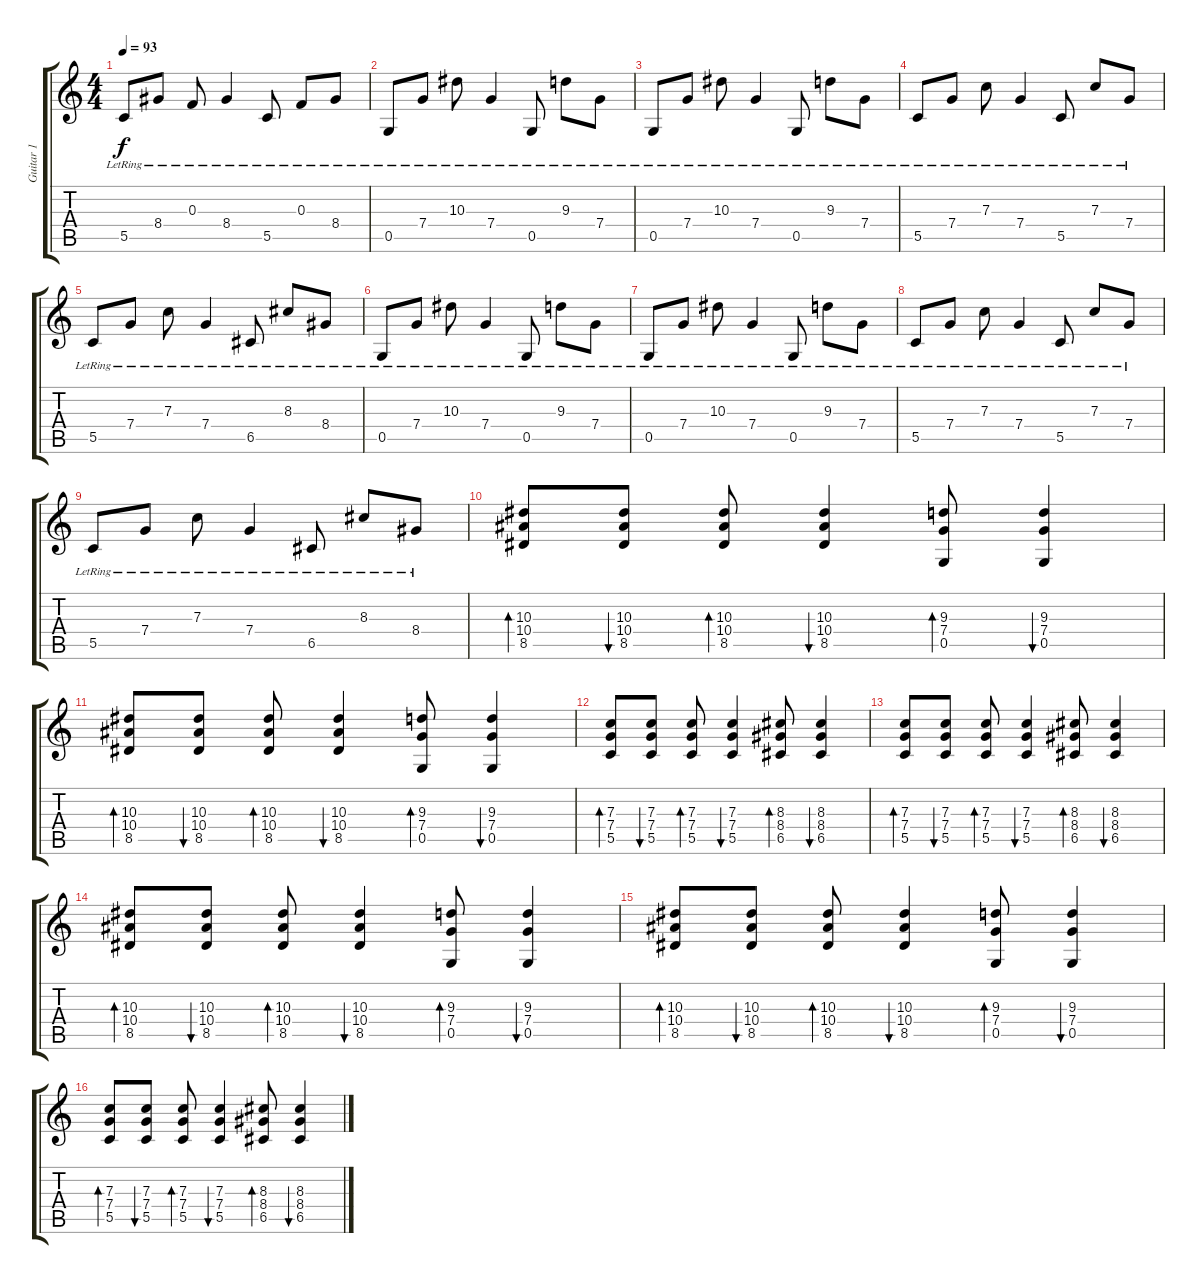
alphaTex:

\track ("Guitar 1" "Guitar 1") {instrument acousticguitarsteel}
\staff {score tabs}
\tuning (D4 A3 F3 C3 G2 D2) {hide}
\ts (4 4)
\tempo 93
\clef g2
\ks c
5.5{lr}.8{dy f} 8.4{lr}.8 0.3{lr}.8 8.4{lr}.4 5.5{lr}.8 0.3{lr}.8 8.4{lr}.8 |
0.5{lr}.8 7.4{lr}.8 10.3{lr}.8 7.4{lr}.4 0.5{lr}.8 9.3{lr}.8 7.4{lr}.8 |
0.5{lr}.8 7.4{lr}.8 10.3{lr}.8 7.4{lr}.4 0.5{lr}.8 9.3{lr}.8 7.4{lr}.8 |
5.5{lr}.8 7.4{lr}.8 7.3{lr}.8 7.4{lr}.4 5.5{lr}.8 7.3{lr}.8 7.4{lr}.8 |
5.5{lr}.8 7.4{lr}.8 7.3{lr}.8 7.4{lr}.4 6.5{lr}.8 8.3{lr}.8 8.4{lr}.8 |
0.5{lr}.8 7.4{lr}.8 10.3{lr}.8 7.4{lr}.4 0.5{lr}.8 9.3{lr}.8 7.4{lr}.8 |
0.5{lr}.8 7.4{lr}.8 10.3{lr}.8 7.4{lr}.4 0.5{lr}.8 9.3{lr}.8 7.4{lr}.8 |
5.5{lr}.8 7.4{lr}.8 7.3{lr}.8 7.4{lr}.4 5.5{lr}.8 7.3{lr}.8 7.4{lr}.8 |
5.5{lr}.8 7.4{lr}.8 7.3{lr}.8 7.4{lr}.4 6.5{lr}.8 8.3{lr}.8 8.4{lr}.8 |
(10.3 10.4 8.5).8{bd 120} (10.3 10.4 8.5).8{bu 120} (10.3 10.4 8.5).8{bd 120} (10.3 10.4 8.5).4{bu 120} (9.3 7.4 0.5).8{bd 120} (9.3 7.4 0.5).4{bu 120} |
(10.3 10.4 8.5).8{bd 120} (10.3 10.4 8.5).8{bu 120} (10.3 10.4 8.5).8{bd 120} (10.3 10.4 8.5).4{bu 120} (9.3 7.4 0.5).8{bd 120} (9.3 7.4 0.5).4{bu 120} |
(7.3 7.4 5.5).8{bd 120} (7.3 7.4 5.5).8{bu 120} (7.3 7.4 5.5).8{bd 120} (7.3 7.4 5.5).4{bu 120} (8.3 8.4 6.5).8{bd 120} (8.3 8.4 6.5).4{bu 120} |
(7.3 7.4 5.5).8{bd 120} (7.3 7.4 5.5).8{bu 120} (7.3 7.4 5.5).8{bd 120} (7.3 7.4 5.5).4{bu 120} (8.3 8.4 6.5).8{bd 120} (8.3 8.4 6.5).4{bu 120} |
(10.3 10.4 8.5).8{bd 120} (10.3 10.4 8.5).8{bu 120} (10.3 10.4 8.5).8{bd 120} (10.3 10.4 8.5).4{bu 120} (9.3 7.4 0.5).8{bd 120} (9.3 7.4 0.5).4{bu 120} |
(10.3 10.4 8.5).8{bd 120} (10.3 10.4 8.5).8{bu 120} (10.3 10.4 8.5).8{bd 120} (10.3 10.4 8.5).4{bu 120} (9.3 7.4 0.5).8{bd 120} (9.3 7.4 0.5).4{bu 120} |
(7.3 7.4 5.5).8{bd 120} (7.3 7.4 5.5).8{bu 120} (7.3 7.4 5.5).8{bd 120} (7.3 7.4 5.5).4{bu 120} (8.3 8.4 6.5).8{bd 120} (8.3 8.4 6.5).4{bu 120}
